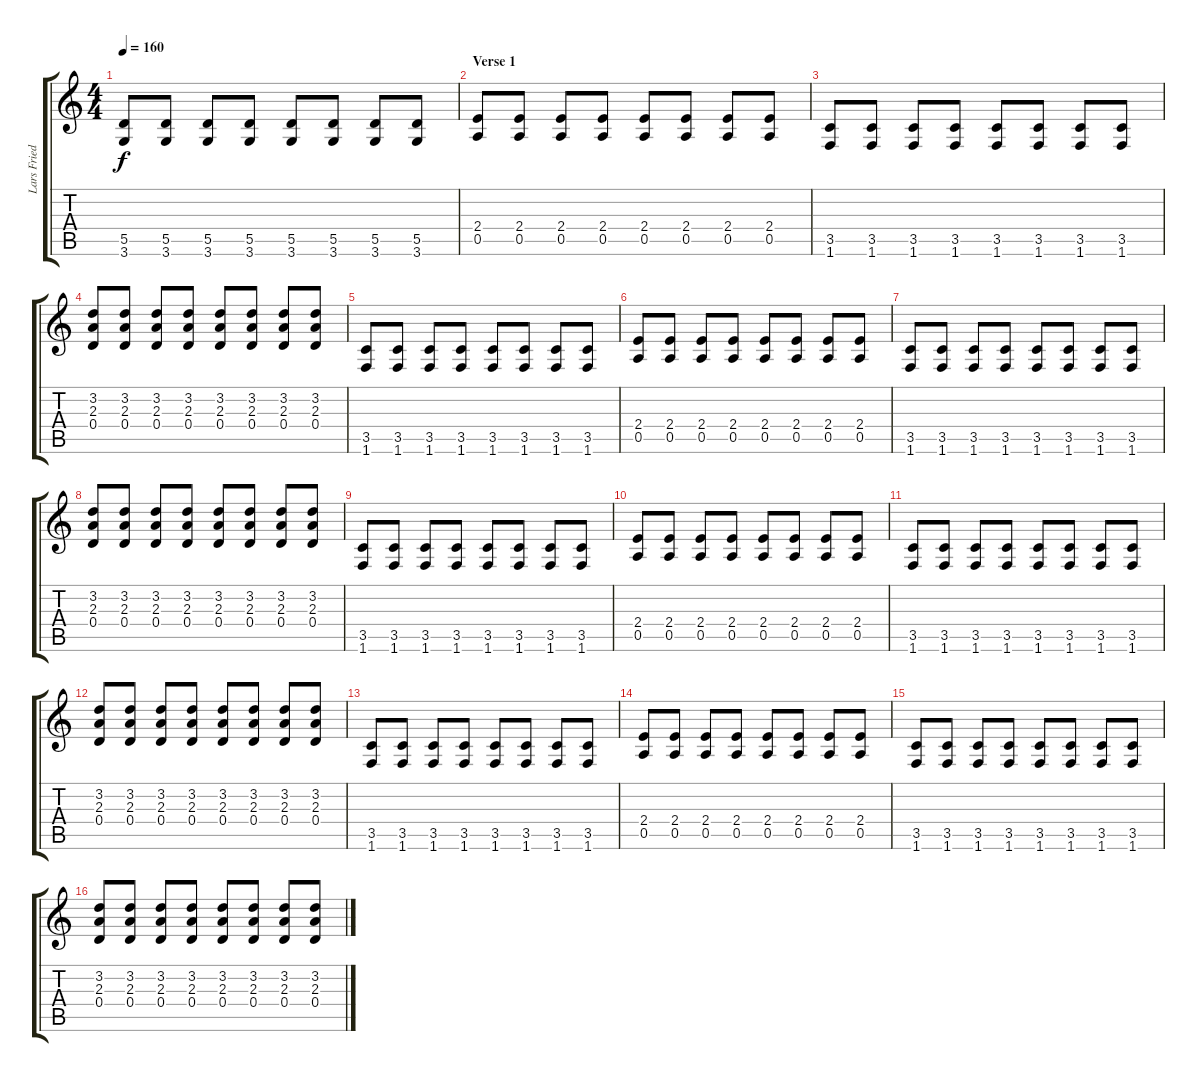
\track ("Lars Friedriksen" "Lars Fried") {instrument distortionguitar}
\staff {score tabs}
\tuning (E4 B3 G3 D3 A2 E2) {hide}
\ts (4 4)
\tempo 160
\clef g2
\ks c
(5.5 3.6).8{dy f} (5.5 3.6).8 (5.5 3.6).8 (5.5 3.6).8 (5.5 3.6).8 (5.5 3.6).8 (5.5 3.6).8 (5.5 3.6).8 |
\section ("" "Verse 1")
(2.4 0.5).8 (2.4 0.5).8 (2.4 0.5).8 (2.4 0.5).8 (2.4 0.5).8 (2.4 0.5).8 (2.4 0.5).8 (2.4 0.5).8 |
(3.5 1.6).8 (3.5 1.6).8 (3.5 1.6).8 (3.5 1.6).8 (3.5 1.6).8 (3.5 1.6).8 (3.5 1.6).8 (3.5 1.6).8 |
(3.2 2.3 0.4).8 (3.2 2.3 0.4).8 (3.2 2.3 0.4).8 (3.2 2.3 0.4).8 (3.2 2.3 0.4).8 (3.2 2.3 0.4).8 (3.2 2.3 0.4).8 (3.2 2.3 0.4).8 |
(3.5 1.6).8 (3.5 1.6).8 (3.5 1.6).8 (3.5 1.6).8 (3.5 1.6).8 (3.5 1.6).8 (3.5 1.6).8 (3.5 1.6).8 |
(2.4 0.5).8 (2.4 0.5).8 (2.4 0.5).8 (2.4 0.5).8 (2.4 0.5).8 (2.4 0.5).8 (2.4 0.5).8 (2.4 0.5).8 |
(3.5 1.6).8 (3.5 1.6).8 (3.5 1.6).8 (3.5 1.6).8 (3.5 1.6).8 (3.5 1.6).8 (3.5 1.6).8 (3.5 1.6).8 |
(3.2 2.3 0.4).8 (3.2 2.3 0.4).8 (3.2 2.3 0.4).8 (3.2 2.3 0.4).8 (3.2 2.3 0.4).8 (3.2 2.3 0.4).8 (3.2 2.3 0.4).8 (3.2 2.3 0.4).8 |
(3.5 1.6).8 (3.5 1.6).8 (3.5 1.6).8 (3.5 1.6).8 (3.5 1.6).8 (3.5 1.6).8 (3.5 1.6).8 (3.5 1.6).8 |
(2.4 0.5).8 (2.4 0.5).8 (2.4 0.5).8 (2.4 0.5).8 (2.4 0.5).8 (2.4 0.5).8 (2.4 0.5).8 (2.4 0.5).8 |
(3.5 1.6).8 (3.5 1.6).8 (3.5 1.6).8 (3.5 1.6).8 (3.5 1.6).8 (3.5 1.6).8 (3.5 1.6).8 (3.5 1.6).8 |
(3.2 2.3 0.4).8 (3.2 2.3 0.4).8 (3.2 2.3 0.4).8 (3.2 2.3 0.4).8 (3.2 2.3 0.4).8 (3.2 2.3 0.4).8 (3.2 2.3 0.4).8 (3.2 2.3 0.4).8 |
(3.5 1.6).8 (3.5 1.6).8 (3.5 1.6).8 (3.5 1.6).8 (3.5 1.6).8 (3.5 1.6).8 (3.5 1.6).8 (3.5 1.6).8 |
(2.4 0.5).8 (2.4 0.5).8 (2.4 0.5).8 (2.4 0.5).8 (2.4 0.5).8 (2.4 0.5).8 (2.4 0.5).8 (2.4 0.5).8 |
(3.5 1.6).8 (3.5 1.6).8 (3.5 1.6).8 (3.5 1.6).8 (3.5 1.6).8 (3.5 1.6).8 (3.5 1.6).8 (3.5 1.6).8 |
(3.2 2.3 0.4).8 (3.2 2.3 0.4).8 (3.2 2.3 0.4).8 (3.2 2.3 0.4).8 (3.2 2.3 0.4).8 (3.2 2.3 0.4).8 (3.2 2.3 0.4).8 (3.2 2.3 0.4).8
